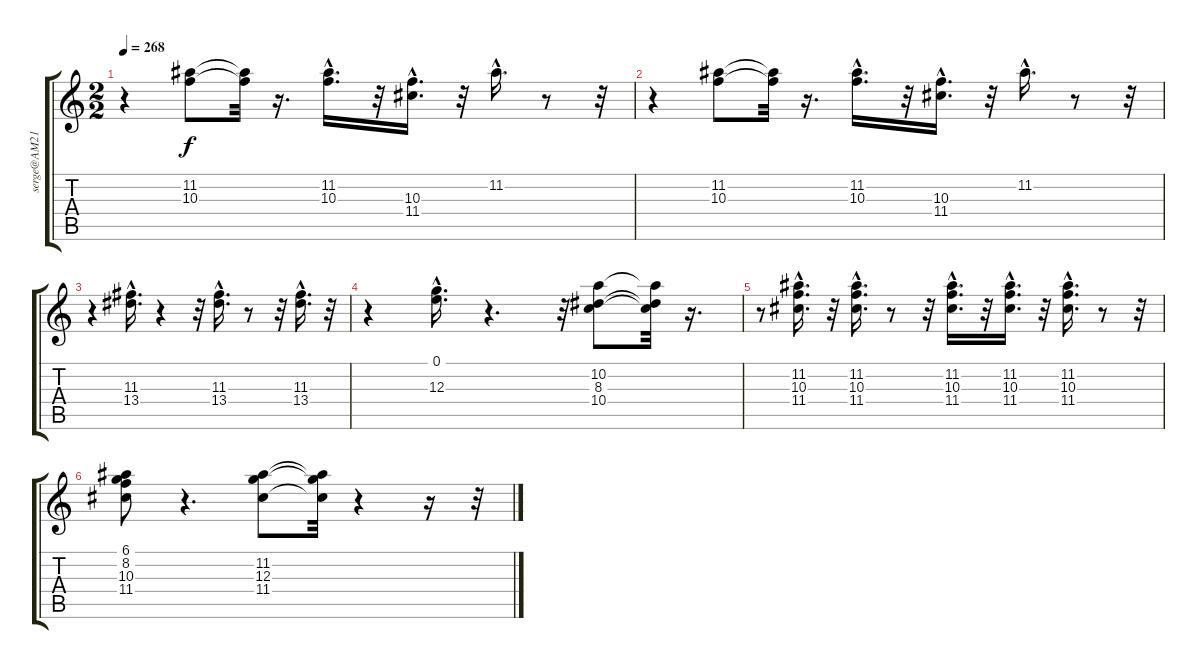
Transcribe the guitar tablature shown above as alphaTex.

\track ("" "serge@AM21") {instrument acousticguitarnylon}
\staff {score tabs}
\tuning (E4 B3 G3 D3 A2 E2) {hide}
\ts (2 2)
\tempo 268
\clef g2
\ks c
r.4{dy f} (11.2 10.3).8 (11.2{t} 10.3{t}).32 r.16{d} (11.2{hac} 10.3{hac}).16{d} r.32 (10.3{hac} 11.4{hac}).16{d} r.32 11.2{hac}.16{d} r.8 r.32 |
r.4 (11.2 10.3).8 (11.2{t} 10.3{t}).32 r.16{d} (11.2{hac} 10.3{hac}).16{d} r.32 (10.3{hac} 11.4{hac}).16{d} r.32 11.2{hac}.16{d} r.8 r.32 |
r.4 (11.3{hac} 13.4{hac}).16{d} r.4 r.32 (11.3{hac} 13.4{hac}).16{d} r.8 r.32 (11.3{hac} 13.4{hac}).16{d} r.32 |
r.4 (0.1{hac} 12.3{hac}).16{d} r.4{d} r.32 (10.2 8.3 10.4).8 (10.2{t} 8.3{t} 10.4{t}).32 r.16{d} |
r.8 (11.2{hac} 10.3{hac} 11.4{hac}).16{d} r.32 (11.2{hac} 10.3{hac} 11.4{hac}).16{d} r.8 r.32 (11.2{hac} 10.3{hac} 11.4{hac}).16{d} r.32 (11.2{hac} 10.3{hac} 11.4{hac}).16{d} r.32 (11.2{hac} 10.3{hac} 11.4{hac}).16{d} r.8 r.32 |
(6.1 8.2 10.3 11.4).8 r.4{d} (11.2 12.3 11.4).8 (11.2{t} 12.3{t} 11.4{t}).32 r.4 r.16 r.32
